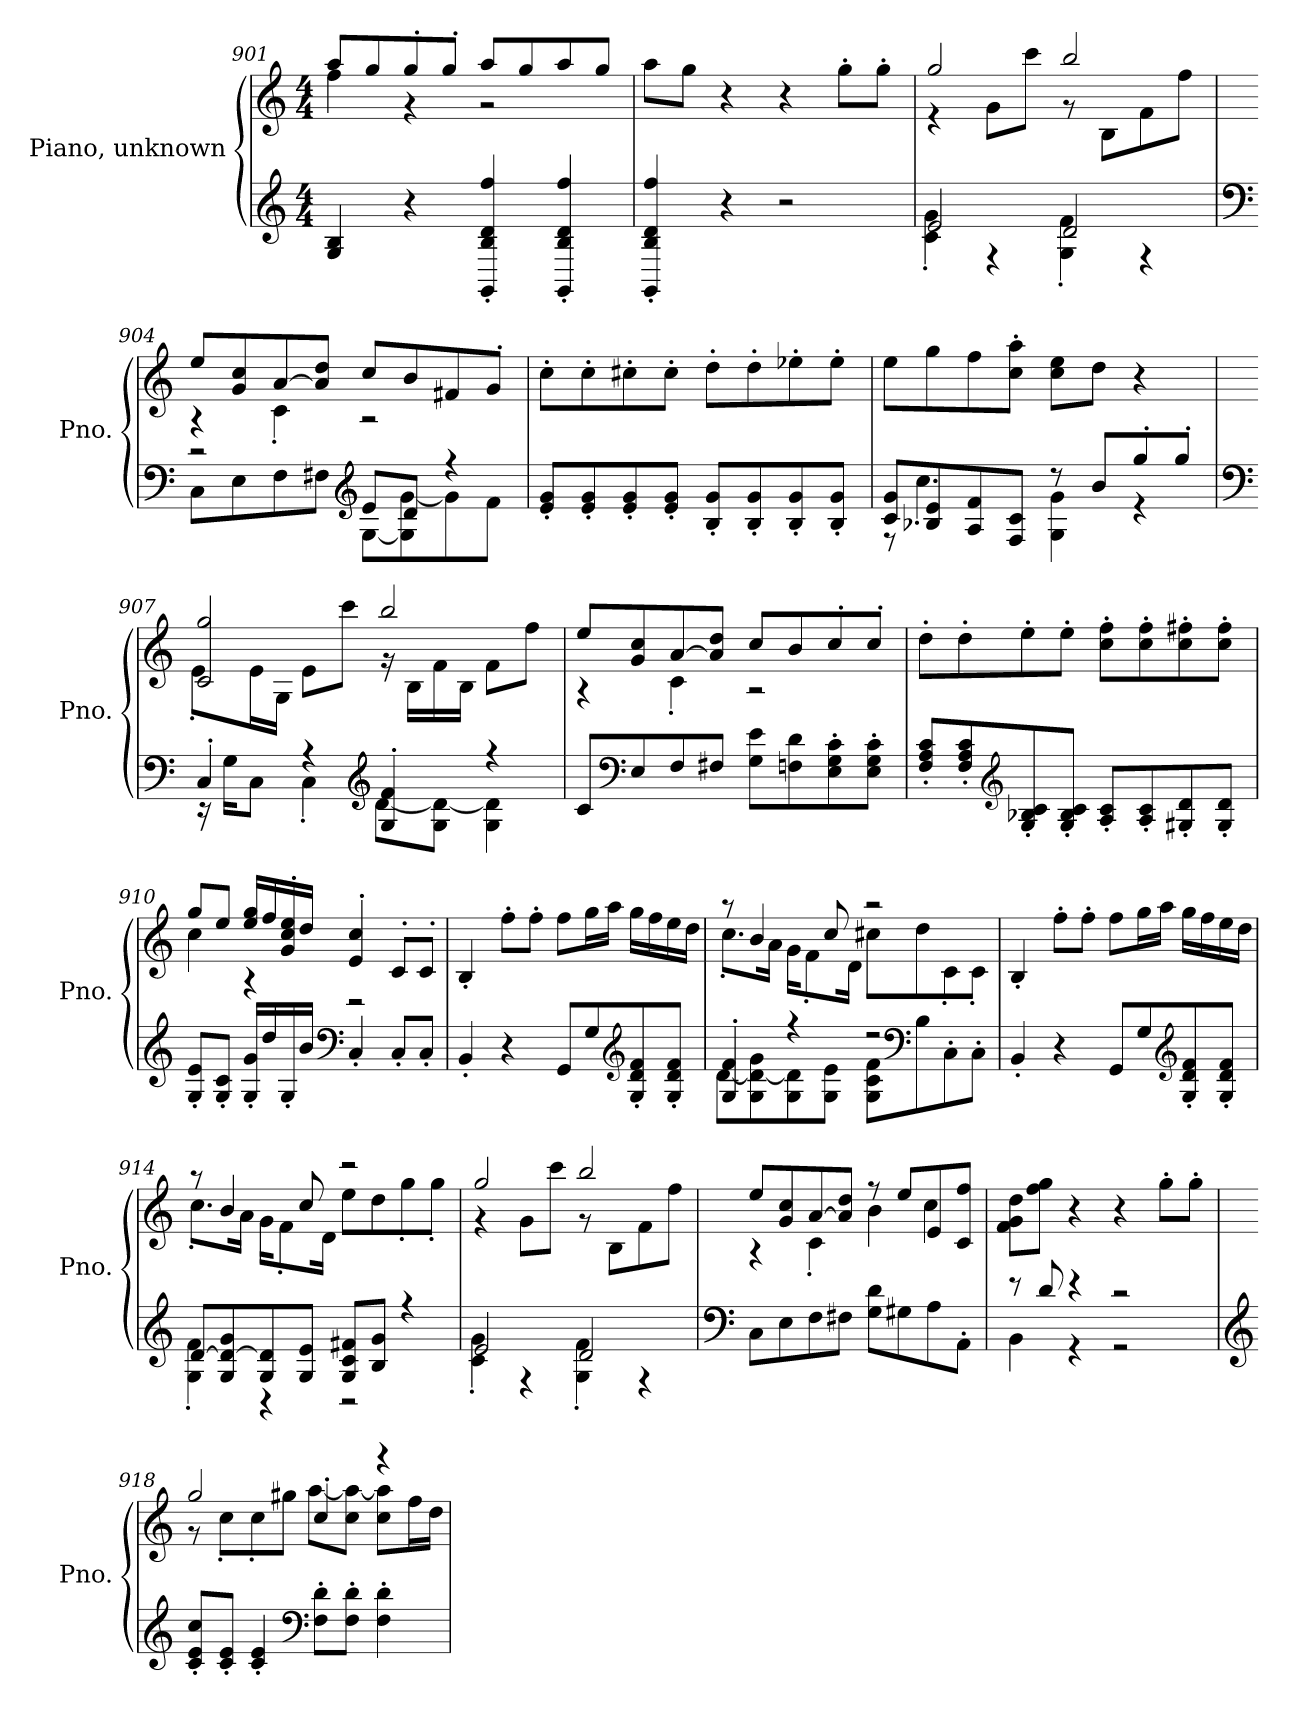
**kern	**kern
*part1	*part1
*staff2	*staff1
*I"Piano, unknown	*
*I'Pno.	*
*clefG2	*clefG2
*k[]	*k[]
*M4/4	*M4/4
=901	=901
*	*^
4G/ 4B/	8aa/L	4ff\
.	8gg/	.
4r	8gg'/	4r
.	8gg'/J	.
4GG/' 4B/' 4d/' 4ff/'	8aa/L	2r
.	8gg/	.
4GG/' 4B/' 4d/' 4ff/'	8aa/	.
.	8gg/J	.
*	*v	*v
=902	=902
4GG/' 4B/' 4d/' 4ff/'	8aa\L
.	8gg\J
4r	4r
2r	4r
.	8gg'\L
.	8gg'\J
=903	=903
*^	*^
2e/	4c\' 4g\'	2gg/	4r
.	4r	.	8g\L
.	.	.	8ccc\J
2d/	4G\' 4f\'	2bb/	8r
.	.	.	8B\L
.	4r	.	8f\
.	.	.	8ff\J
!!LO:LB:g=z	!!
=904	=904	=904	=904
*clefF4	*	*	*
2r	8C\L	8ee/L	4r
.	8E\	8g/ 8cc/	.
.	8F\	[8a/	4c'\
.	8F#X\J	8a/] 8dd/J	.
*clefG2	*	*	*
8e/L	[8G\L	8cc/L	2r
8d/J	8G\] [8g\	8b/	.
4r	8g\]	8f#X/	.
.	8f\J	8g'/J	.
*v	*v	*	*
*	*v	*v
=905	=905
8e/' 8g/'L	8cc'\L
8e/' 8g/'	8cc'\
8e/' 8g/'	8cc#X'\
8e/' 8g/'J	8cc#'\J
8B/' 8g/'L	8dd'\L
8B/' 8g/'	8dd'\
8B/' 8g/'	8ee-X'\
8B/' 8g/'J	8ee-'\J
=906	=906
*^	*
8c/ 8g/L	8r	8ee\L
8B-X/ 8e/	4.cc'\	8gg\
8A/ 8f/	.	8ff\
8F/ 8c/J	.	8cc\' 8aa\'J
8r	4G\ 4g\	8cc\ 8ee\L
8b/L	.	8dd\J
8gg'/	4r	4r
8gg'/J	.	.
!!LO:LB:g=z
=907	=907	=907
*clefF4	*	*
*	*	*^
4C'/	16r	2c/ 2gg/	8e'\L
.	16G\KL	.	.
.	8C\J	.	16e\L
.	.	.	16G\JJ
4r	4C'\	.	8e\L
.	.	.	8ccc\J
*clefG2	*	*	*
4G/' 4f/'	[8d\L	2bb/	16r
.	.	.	16B\LL
.	8G\ 8d\_J	.	16f\
.	.	.	16B\JJ
4r	4G\ 4d\]	.	8f\L
.	.	.	8ff\J
*v	*v	*	*
=908	=908	=908
8c/L	8ee/L	4r
*clefF4	*	*
8E/	8g/ 8cc/	.
8F/	[8a/	4c'\
8F#X/J	8a/] 8dd/J	.
8G\ 8e\L	8cc/L	2r
8Fn\ 8d\	8b/	.
8E\' 8G\' 8c\'	8cc'/	.
8E\' 8G\' 8c\'J	8cc'/J	.
*	*v	*v
=909	=909
8F/' 8A/' 8c/'L	8dd'\L
8F/' 8A/' 8c/'	8dd'\
*clefG2	*
8G/' 8B-X/' 8c/'	8ee'\
8G/' 8B-/' 8c/'J	8ee'\J
8A/' 8c/'L	8cc\' 8ff\'L
8A/' 8c/'	8cc\' 8ff\'
8G#X/' 8d/'	8cc\' 8ff#X\'
8G#/' 8d/'J	8cc\' 8ff#\'J
!!LO:PB:g=z
=910	=910
*	*^
8G/' 8e/'L	8gg/L	4cc\
8G/' 8c/'J	8ee/J	.
16G/' 16g/'LL	16ee/ 16gg/LL	4r
16dd/	16ff/	.
16G'/	16g/' 16cc/' 16ee/'	.
16b/JJ	16dd/JJ	.
*clefF4	*	*
4C'/	4e/' 4cc/'	2r
8C'/L	8c'/L	.
8C'/J	8c'/J	.
*	*v	*v
=911	=911
4BB'/	4B'/
4r	8ff'\L
.	8ff'\J
8GG/L	8ff\L
8G/	16gg\L
.	16aa\JJ
*clefG2	*
8G/' 8d/' 8f/'	16gg\LL
.	16ff\
8G/' 8d/' 8f/'J	16ee\
.	16dd\JJ
=912	=912
*^	*^
4G/' 4f/'	[8d\L	8r	8.cc'\L
.	8G\ 8d\_ 8g\	4b/	.
.	.	.	16a\Jk
4r	8G\ 8d\]	.	16g\KL
.	.	.	8f'\
.	8G\ 8e\J	8cc/	.
.	.	.	16d\Jk
2r	8G\ 8c\ 8f\L	2r	8cc#X\L
*clefF4	*	*	*
.	8B\	.	8dd\
.	8C'\	.	8c'\
.	8C'\J	.	8c'\J
*v	*v	*	*
*	*v	*v
!!LO:LB:g=z
=913	=913
4BB'/	4B'/
4r	8ff'\L
.	8ff'\J
8GG/L	8ff\L
8G/	16gg\L
.	16aa\JJ
*clefG2	*
8G/' 8d/' 8f/'	16gg\LL
.	16ff\
8G/' 8d/' 8f/'J	16ee\
.	16dd\JJ
=914	=914
*^	*^
[8d/L	4G\' 4f\'	8r	8.cc'\L
8G/ 8d/_ 8g/	.	4b/	.
.	.	.	16a\Jk
8G/ 8d/]	4r	.	16g\KL
.	.	.	8f'\
8G/ 8e/J	.	8cc/	.
.	.	.	16d\Jk
8G/ 8c/ 8f#X/L	2r	2r	8ee\L
8B/ 8g/J	.	.	8dd\
4r	.	.	8gg'\
.	.	.	8gg'\J
=915	=915	=915	=915
2e/	4c\' 4g\'	2gg/	4r
.	4r	.	8g\L
.	.	.	8ccc\J
2d/	4G\' 4f\'	2bb/	8r
.	.	.	8B\L
.	4r	.	8f\
.	.	.	8ff\J
*v	*v	*	*
=916	=916	=916
*clefF4	*	*
8C\L	8ee/L	4r
8E\	8g/ 8cc/	.
8F\	[8a/	4c'\
8F#X\J	8a/] 8dd/J	.
8G\ 8d\L	8r	4b\
8G#X\	8ee/L	.
8A\	8e/	4cc\
8AA'\J	8c/ 8ff/J	.
*	*v	*v
!!LO:LB:g=z
=917	=917
*^	*
8r	4BB\	8f\ 8g\ 8dd\L
8d/	.	8ff\ 8gg\J
4r	4r	4r
2r	2r	4r
.	.	8gg'\L
.	.	8gg'\J
*v	*v	*
=918	=918
*clefG2	*
*	*^
8c/' 8e/' 8cc/'L	2gg/	8r
8c/' 8e/'J	.	8cc'\L
4c/' 4e/'	.	8cc'\
.	.	8gg#X\J
*clefF4	*	*
8F\' 8d\'L	4cc'/	[8aa\L
8F\' 8d\'J	.	8cc\ 8aa\_J
4F\' 4d\'	4r	8cc\ 8aa\]L
.	.	16ff\L
.	.	16dd\JJ
*	*v	*v
=	=
*-	*-
